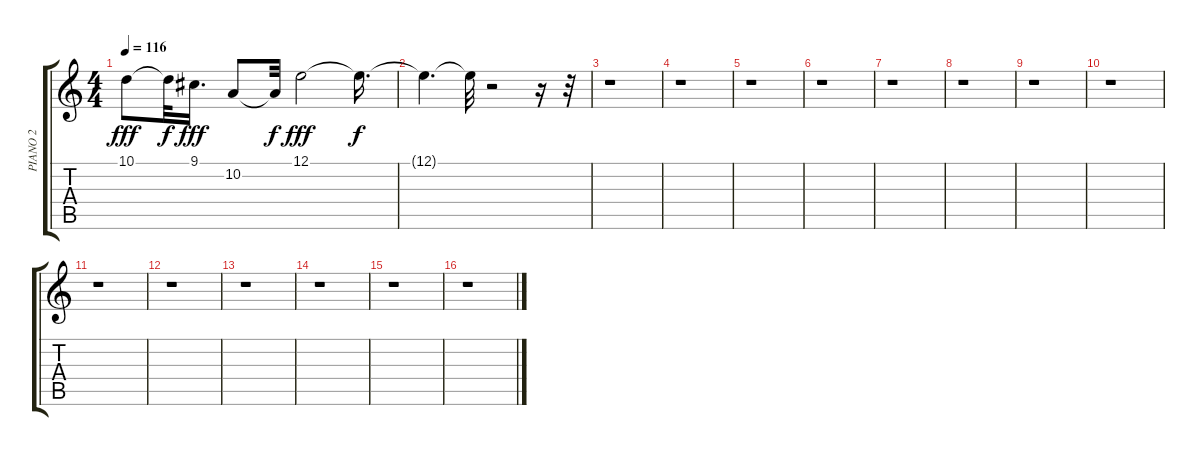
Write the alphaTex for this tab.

\track ("PIANO 2" "PIANO 2") {instrument acousticgrandpiano}
\staff {score tabs}
\tuning (E4 B3 G3 D3 A2 E2) {hide}
\ts (4 4)
\tempo 116
\clef g2
\ks c
10.1.8{dy fff} 10.1{t}.32{dy f} 9.1.16{d dy fff} 10.2.8 10.2{t}.32{dy f} 12.1.2{dy fff} 12.1{t}.16{d dy f} |
12.1{t}.4{d} 12.1{t}.32 r.2 r.16 r.32 |
r.1 |
r.1 |
r.1 |
r.1 |
r.1 |
r.1 |
r.1 |
r.1 |
r.1 |
r.1 |
r.1 |
r.1 |
r.1 |
r.1
